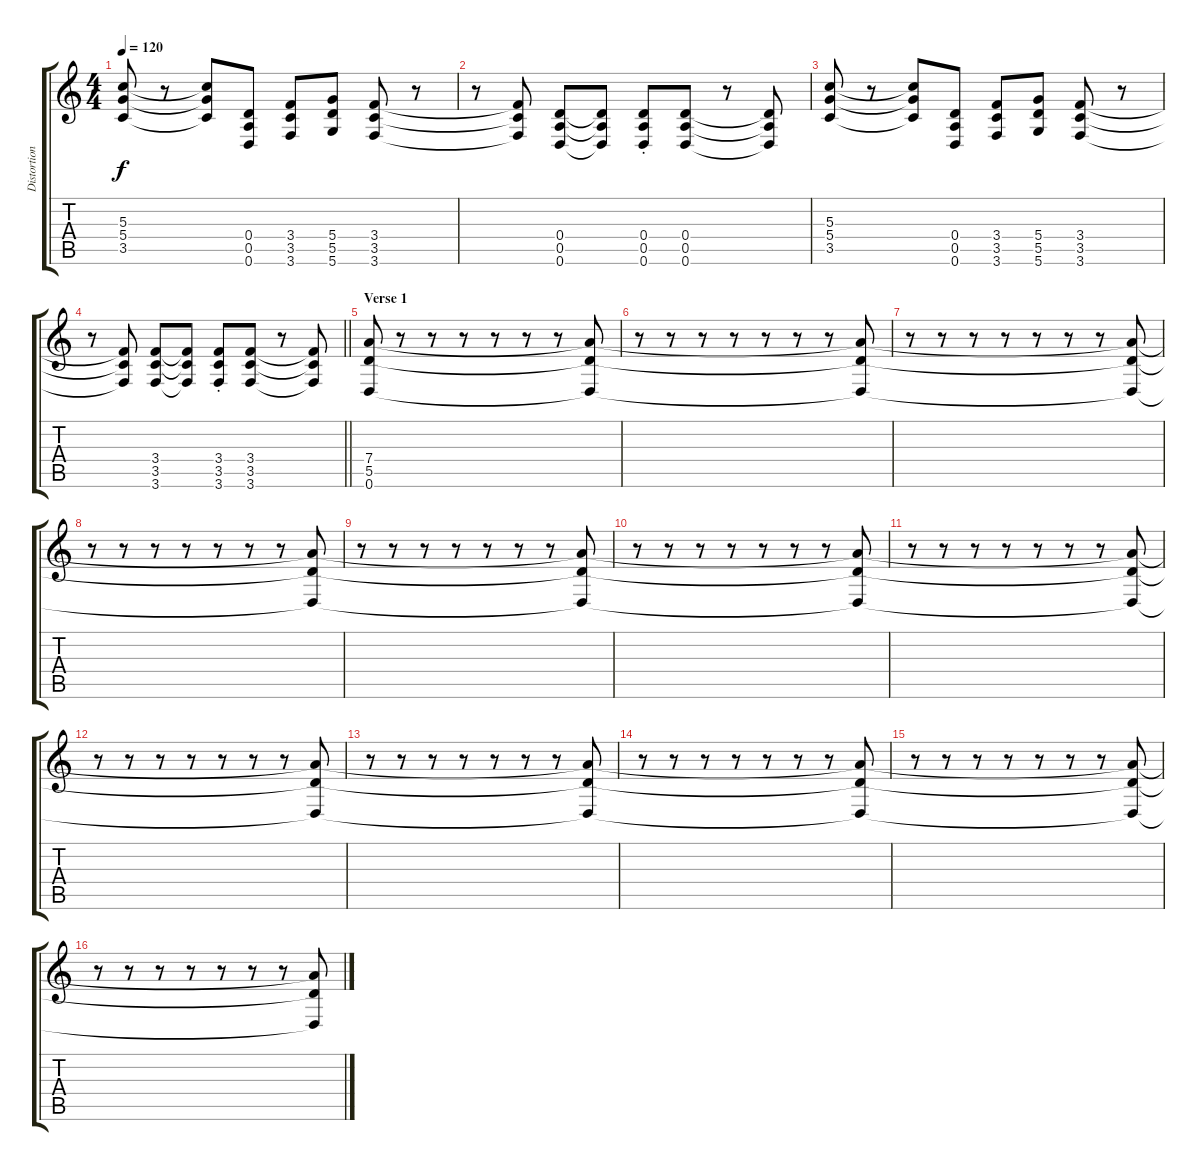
\track ("Distortion 1" "Distortion") {instrument distortionguitar}
\staff {score tabs}
\tuning (E4 B3 G3 D3 A2 D2) {hide}
\ts (4 4)
\tempo 120
\clef g2
\ks c
(5.3 5.4 3.5).8{dy f} r.8 (5.3{t} 5.4{t} 3.5{t}).8 (0.4 0.5 0.6).8 (3.4 3.5 3.6).8 (5.4 5.5 5.6).8 (3.4 3.5 3.6).8 r.8 |
r.8 (3.4{t} 3.5{t} 3.6{t}).8 (0.4 0.5 0.6).8 (0.4{t} 0.5{t} 0.6{t}).8 (0.4{st} 0.5{st} 0.6{st}).8 (0.4 0.5 0.6).8 r.8 (0.4{t} 0.5{t} 0.6{t}).8 |
(5.3 5.4 3.5).8 r.8 (5.3{t} 5.4{t} 3.5{t}).8 (0.4 0.5 0.6).8 (3.4 3.5 3.6).8 (5.4 5.5 5.6).8 (3.4 3.5 3.6).8 r.8 |
\barLineRight lightlight
r.8 (3.4{t} 3.5{t} 3.6{t}).8 (3.4 3.5 3.6).8 (3.4{t} 3.5{t} 3.6{t}).8 (3.4{st} 3.5{st} 3.6{st}).8 (3.4 3.5 3.6).8 r.8 (3.4{t} 3.5{t} 3.6{t}).8 |
\section ("" "Verse 1")
(7.4 5.5 0.6).8 r.8 r.8 r.8 r.8 r.8 r.8 (7.4{t} 5.5{t} 0.6{t}).8 |
r.8 r.8 r.8 r.8 r.8 r.8 r.8 (7.4{t} 5.5{t} 0.6{t}).8 |
r.8 r.8 r.8 r.8 r.8 r.8 r.8 (7.4{t} 5.5{t} 0.6{t}).8 |
r.8 r.8 r.8 r.8 r.8 r.8 r.8 (7.4{t} 5.5{t} 0.6{t}).8 |
r.8 r.8 r.8 r.8 r.8 r.8 r.8 (7.4{t} 5.5{t} 0.6{t}).8 |
r.8 r.8 r.8 r.8 r.8 r.8 r.8 (7.4{t} 5.5{t} 0.6{t}).8 |
r.8 r.8 r.8 r.8 r.8 r.8 r.8 (7.4{t} 5.5{t} 0.6{t}).8 |
r.8 r.8 r.8 r.8 r.8 r.8 r.8 (7.4{t} 5.5{t} 0.6{t}).8 |
r.8 r.8 r.8 r.8 r.8 r.8 r.8 (7.4{t} 5.5{t} 0.6{t}).8 |
r.8 r.8 r.8 r.8 r.8 r.8 r.8 (7.4{t} 5.5{t} 0.6{t}).8 |
r.8 r.8 r.8 r.8 r.8 r.8 r.8 (7.4{t} 5.5{t} 0.6{t}).8 |
r.8 r.8 r.8 r.8 r.8 r.8 r.8 (7.4{t} 5.5{t} 0.6{t}).8
